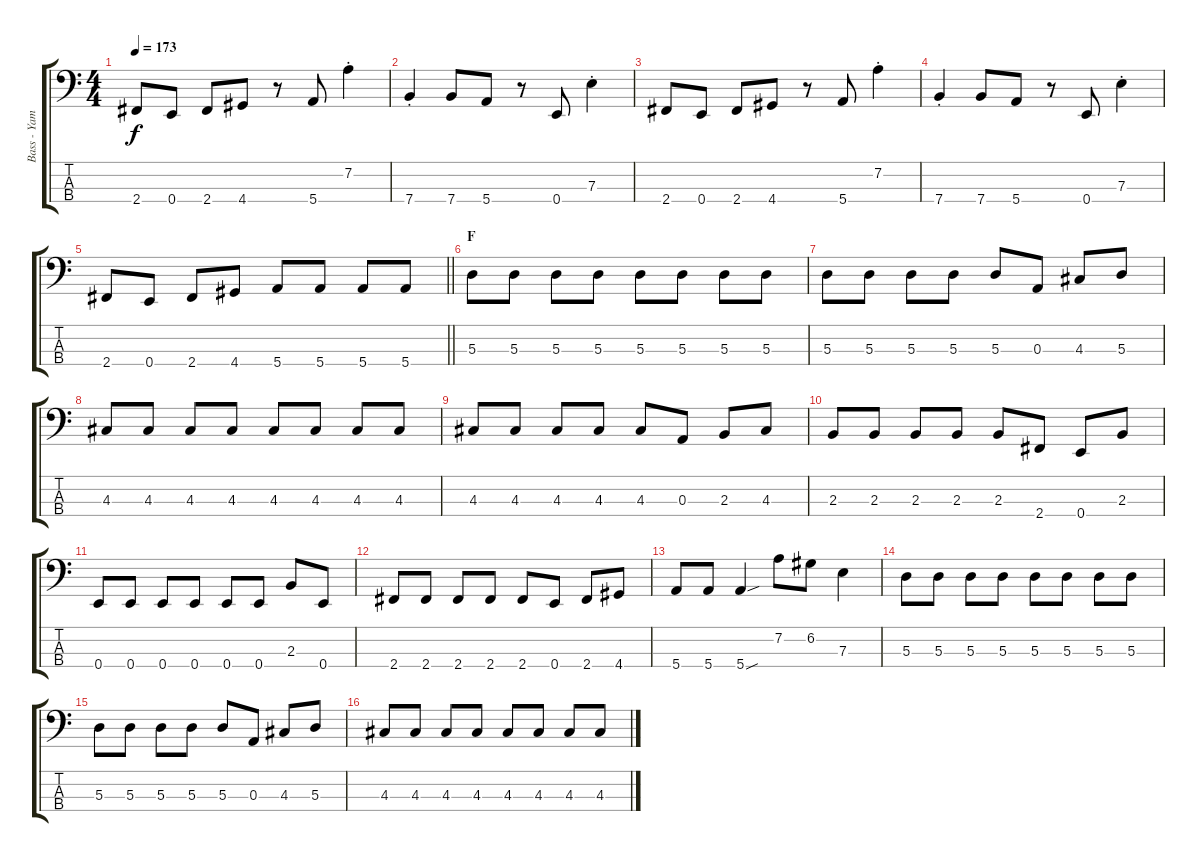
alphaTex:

\track ("Bass - Yamada" "Bass - Yam") {instrument electricbasspick}
\staff {score tabs}
\tuning (G2 D2 A1 E1) {hide}
\ts (4 4)
\tempo 173
\clef f4
\ks c
2.4.8{dy f} 0.4.8 2.4.8 4.4.8 r.8 5.4.8 7.2{st}.4 |
7.4{st}.4 7.4.8 5.4.8 r.8 0.4.8 7.3{st}.4 |
2.4.8 0.4.8 2.4.8 4.4.8 r.8 5.4.8 7.2{st}.4 |
7.4{st}.4 7.4.8 5.4.8 r.8 0.4.8 7.3{st}.4 |
\barLineRight lightlight
2.4.8 0.4.8 2.4.8 4.4.8 5.4.8 5.4.8 5.4.8 5.4.8 |
\section ("" "F")
5.3.8 5.3.8 5.3.8 5.3.8 5.3.8 5.3.8 5.3.8 5.3.8 |
5.3.8 5.3.8 5.3.8 5.3.8 5.3.8 0.3.8 4.3.8 5.3.8 |
4.3.8 4.3.8 4.3.8 4.3.8 4.3.8 4.3.8 4.3.8 4.3.8 |
4.3.8 4.3.8 4.3.8 4.3.8 4.3.8 0.3.8 2.3.8 4.3.8 |
2.3.8 2.3.8 2.3.8 2.3.8 2.3.8 2.4.8 0.4.8 2.3.8 |
0.4.8 0.4.8 0.4.8 0.4.8 0.4.8 0.4.8 2.3.8 0.4.8 |
2.4.8 2.4.8 2.4.8 2.4.8 2.4.8 0.4.8 2.4.8 4.4.8 |
5.4.8 5.4.8 5.4{sou}.4 7.2.8 6.2.8 7.3.4 |
5.3.8 5.3.8 5.3.8 5.3.8 5.3.8 5.3.8 5.3.8 5.3.8 |
5.3.8 5.3.8 5.3.8 5.3.8 5.3.8 0.3.8 4.3.8 5.3.8 |
4.3.8 4.3.8 4.3.8 4.3.8 4.3.8 4.3.8 4.3.8 4.3.8
